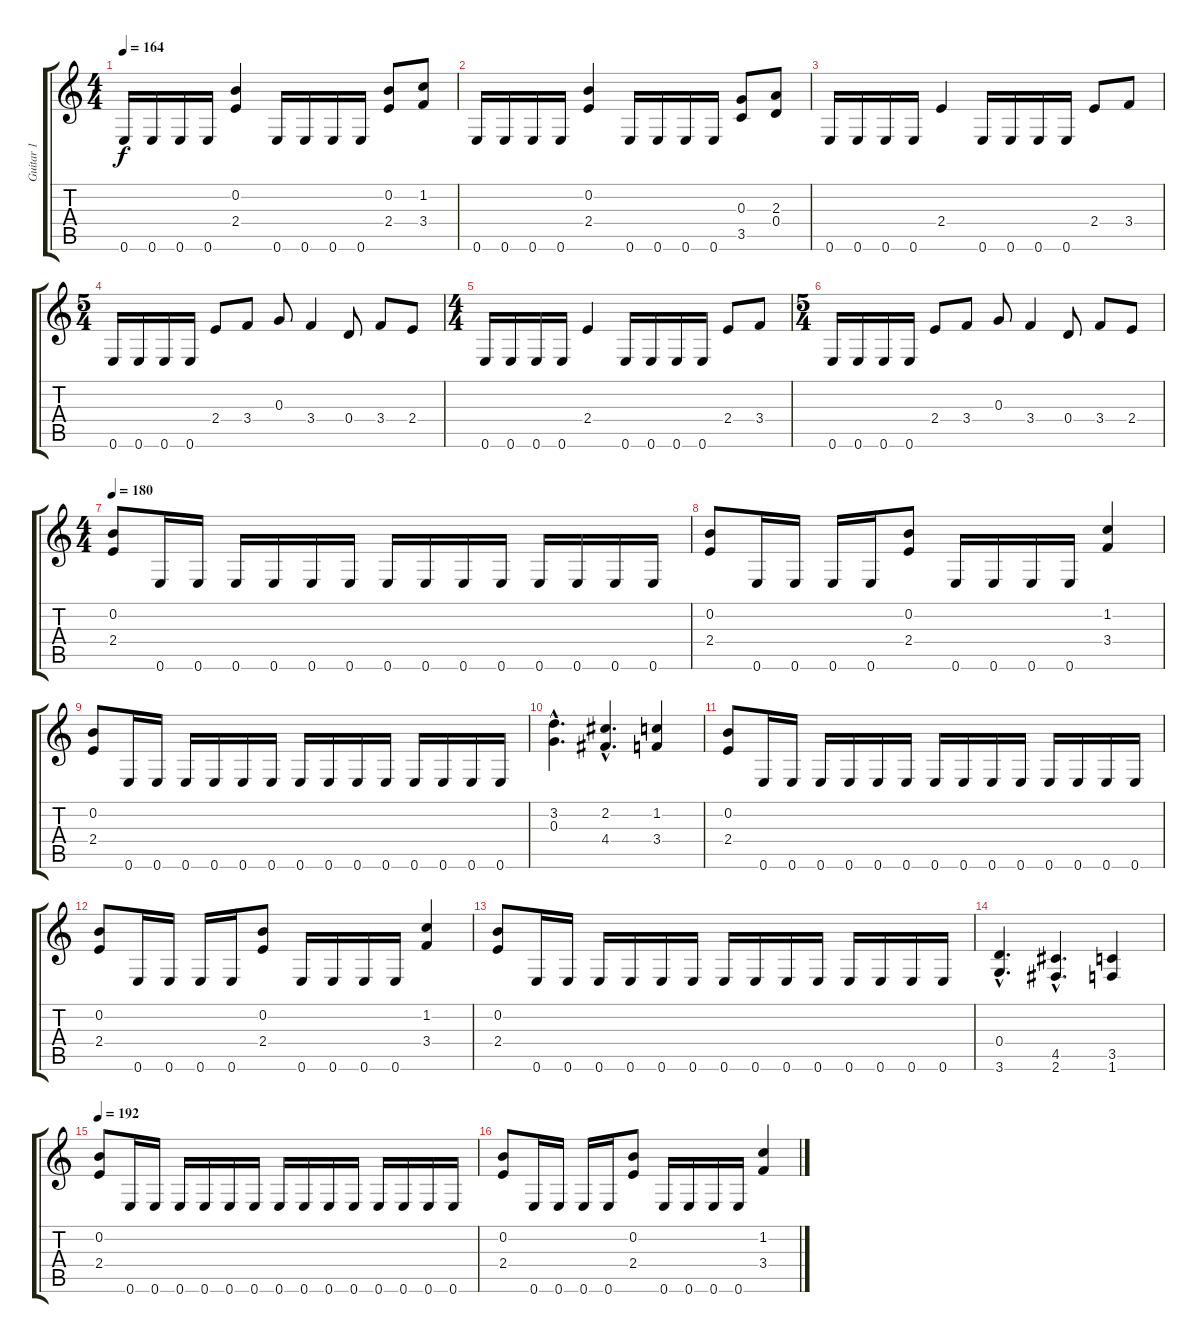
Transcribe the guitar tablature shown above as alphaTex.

\track ("Guitar 1 " "Guitar 1 ") {instrument distortionguitar}
\staff {score tabs}
\tuning (E4 B3 G3 D3 A2 E2) {hide}
\ts (4 4)
\tempo 164
\clef g2
\ks c
0.6.16{dy f} 0.6.16 0.6.16 0.6.16 (0.2 2.4).4 0.6.16 0.6.16 0.6.16 0.6.16 (0.2 2.4).8 (1.2 3.4).8 |
0.6.16 0.6.16 0.6.16 0.6.16 (0.2 2.4).4 0.6.16 0.6.16 0.6.16 0.6.16 (0.3 3.5).8 (2.3 0.4).8 |
0.6.16 0.6.16 0.6.16 0.6.16 2.4.4 0.6.16 0.6.16 0.6.16 0.6.16 2.4.8 3.4.8 |
\ts (5 4)
0.6.16 0.6.16 0.6.16 0.6.16 2.4.8 3.4.8 0.3.8 3.4.4 0.4.8 3.4.8 2.4.8 |
\ts (4 4)
0.6.16 0.6.16 0.6.16 0.6.16 2.4.4 0.6.16 0.6.16 0.6.16 0.6.16 2.4.8 3.4.8 |
\ts (5 4)
0.6.16 0.6.16 0.6.16 0.6.16 2.4.8 3.4.8 0.3.8 3.4.4 0.4.8 3.4.8 2.4.8 |
\ts (4 4)
\tempo 180
(0.2 2.4).8 0.6.16 0.6.16 0.6.16 0.6.16 0.6.16 0.6.16 0.6.16 0.6.16 0.6.16 0.6.16 0.6.16 0.6.16 0.6.16 0.6.16 |
(0.2 2.4).8 0.6.16 0.6.16 0.6.16 0.6.16 (0.2 2.4).8 0.6.16 0.6.16 0.6.16 0.6.16 (1.2 3.4).4 |
(0.2 2.4).8 0.6.16 0.6.16 0.6.16 0.6.16 0.6.16 0.6.16 0.6.16 0.6.16 0.6.16 0.6.16 0.6.16 0.6.16 0.6.16 0.6.16 |
(3.2{hac} 0.3{hac}).4{d} (2.2{hac} 4.4{hac}).4{d} (1.2 3.4).4 |
(0.2 2.4).8 0.6.16 0.6.16 0.6.16 0.6.16 0.6.16 0.6.16 0.6.16 0.6.16 0.6.16 0.6.16 0.6.16 0.6.16 0.6.16 0.6.16 |
(0.2 2.4).8 0.6.16 0.6.16 0.6.16 0.6.16 (0.2 2.4).8 0.6.16 0.6.16 0.6.16 0.6.16 (1.2 3.4).4 |
(0.2 2.4).8 0.6.16 0.6.16 0.6.16 0.6.16 0.6.16 0.6.16 0.6.16 0.6.16 0.6.16 0.6.16 0.6.16 0.6.16 0.6.16 0.6.16 |
(0.4{hac} 3.6{hac}).4{d} (4.5{hac} 2.6{hac}).4{d} (3.5 1.6).4 |
\tempo 192
(0.2 2.4).8 0.6.16 0.6.16 0.6.16 0.6.16 0.6.16 0.6.16 0.6.16 0.6.16 0.6.16 0.6.16 0.6.16 0.6.16 0.6.16 0.6.16 |
(0.2 2.4).8 0.6.16 0.6.16 0.6.16 0.6.16 (0.2 2.4).8 0.6.16 0.6.16 0.6.16 0.6.16 (1.2 3.4).4
